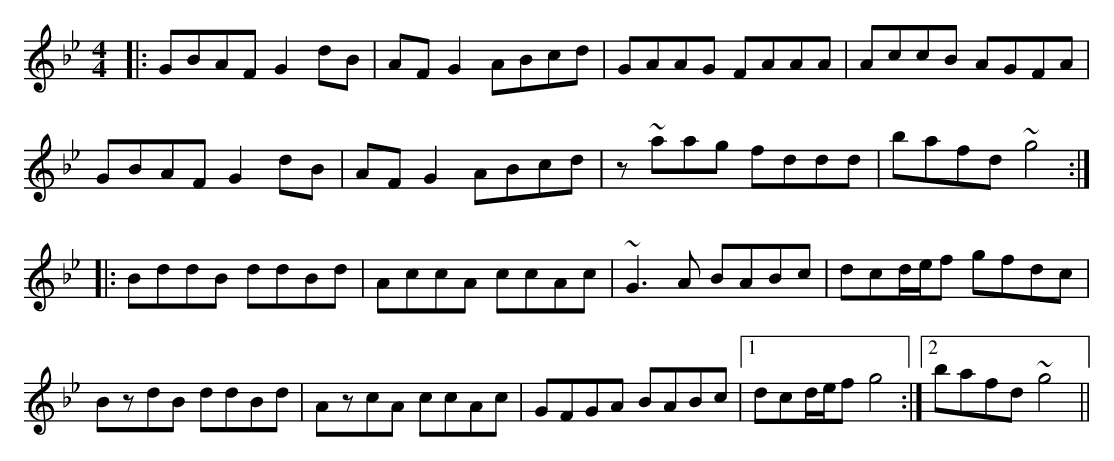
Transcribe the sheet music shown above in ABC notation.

X:1
M:4/4
K:Gmin
|:GBAF G2dB|AFG2 ABcd|GAAG FAAA|AccB AGFA|
GBAF G2dB|AFG2 ABcd|z~aag fddd|bafd ~g4:|
|:BddB ddBd|AccA ccAc|~G3A BABc|dcd/e/f gfdc|
BzdB ddBd|AzcA ccAc|GFGA BABc|1 dcd/e/f g4:|2 bafd ~g4||
